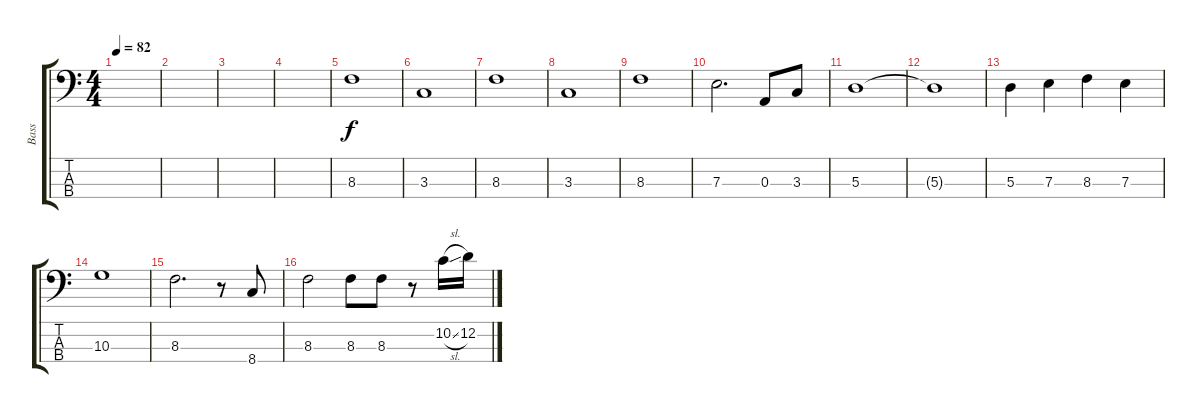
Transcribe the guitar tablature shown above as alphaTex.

\track ("Bass" "Bass") {instrument electricbassfinger}
\staff {score tabs}
\tuning (G2 D2 A1 E1) {hide}
\ts (4 4)
\tempo 82
\clef f4
\ks c
|
|
|
|
8.3.1 |
3.3.1 |
8.3.1 |
3.3.1 |
8.3.1 |
7.3.2{d} 0.3.8 3.3.8 |
5.3.1 |
5.3{t}.1 |
5.3.4 7.3.4 8.3.4 7.3.4 |
10.3.1 |
8.3.2{d} r.8 8.4.8 |
8.3.2 8.3.8 8.3.8 r.8 10.2{sl}.16 12.2{sl}.16
